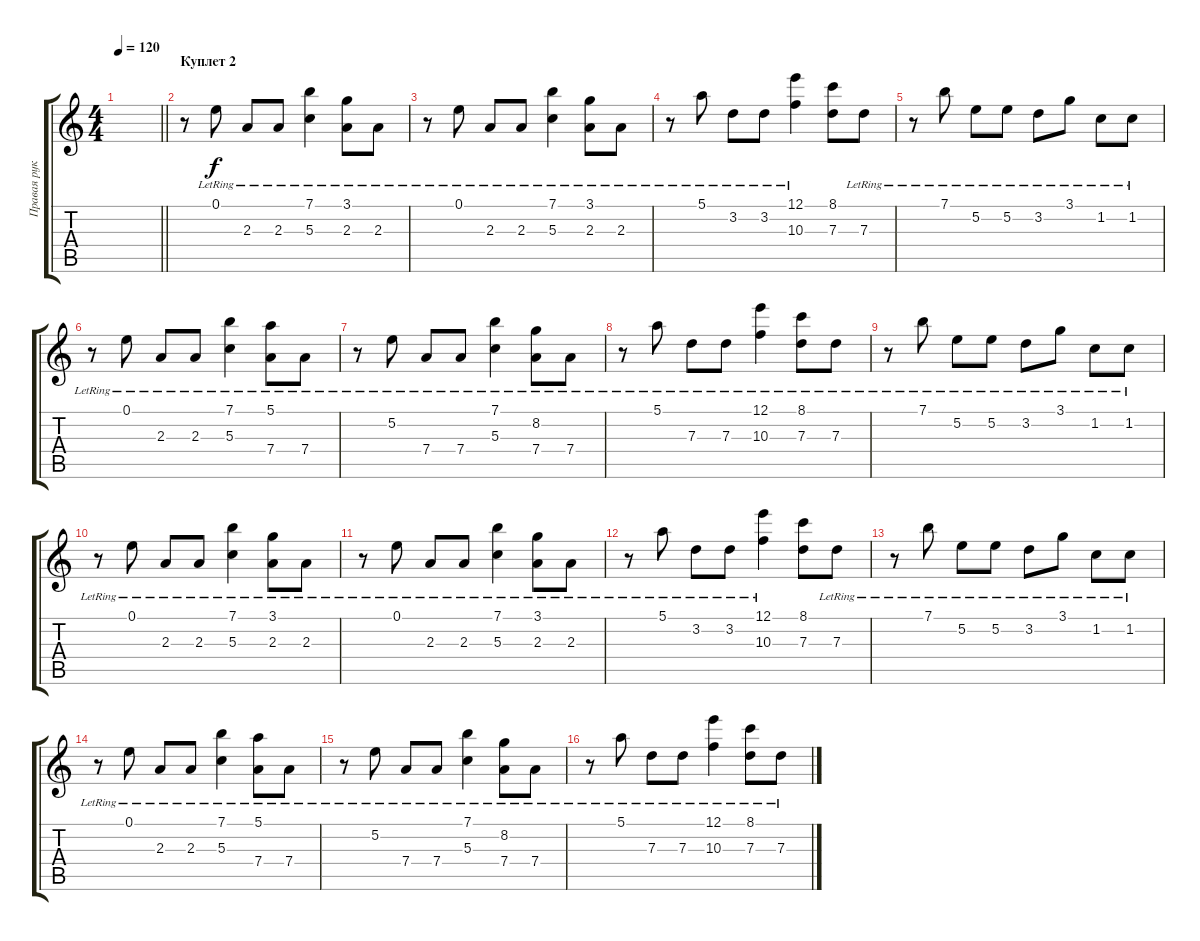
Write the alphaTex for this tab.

\track ("Правая рука" "Правая рук") {instrument acousticguitarsteel}
\staff {score tabs}
\tuning (E4 B3 G3 D3 A2 E2) {hide}
\ts (4 4)
\tempo 120
\clef g2
\barLineRight lightlight
\ks c
|
\section ("" "Куплет 2")
r.8 0.1{lr}.8 2.3{lr}.8 2.3{lr}.8 (7.1{lr} 5.3{lr}).4 (3.1 2.3{lr}).8 2.3{lr}.8 |
r.8 0.1{lr}.8 2.3{lr}.8 2.3{lr}.8 (7.1 5.3{lr}).4 (3.1 2.3{lr}).8 2.3{lr}.8 |
r.8 5.1{lr}.8 3.2{lr}.8 3.2{lr}.8 (12.1{lr} 10.3{lr}).4 (8.1 7.3).8 7.3{lr}.8 |
r.8 7.1{lr}.8 5.2{lr}.8 5.2{lr}.8 3.2{lr}.8 3.1{lr}.8 1.2{lr}.8 1.2{lr}.8 |
r.8 0.1{lr}.8 2.3{lr}.8 2.3{lr}.8 (7.1{lr} 5.3{lr}).4 (5.1{lr} 7.4{lr}).8 7.4{lr}.8 |
r.8 5.2{lr}.8 7.4{lr}.8 7.4{lr}.8 (7.1 5.3{lr}).4 (8.2 7.4{lr}).8 7.4{lr}.8 |
r.8 5.1{lr}.8 7.3{lr}.8 7.3{lr}.8 (12.1{lr} 10.3{lr}).4 (8.1 7.3{lr}).8 7.3{lr}.8 |
r.8 7.1{lr}.8 5.2{lr}.8 5.2{lr}.8 3.2{lr}.8 3.1{lr}.8 1.2{lr}.8 1.2{lr}.8 |
r.8 0.1{lr}.8 2.3{lr}.8 2.3{lr}.8 (7.1{lr} 5.3{lr}).4 (3.1 2.3{lr}).8 2.3{lr}.8 |
r.8 0.1{lr}.8 2.3{lr}.8 2.3{lr}.8 (7.1 5.3{lr}).4 (3.1 2.3{lr}).8 2.3{lr}.8 |
r.8 5.1{lr}.8 3.2{lr}.8 3.2{lr}.8 (12.1{lr} 10.3{lr}).4 (8.1 7.3).8 7.3{lr}.8 |
r.8 7.1{lr}.8 5.2{lr}.8 5.2{lr}.8 3.2{lr}.8 3.1{lr}.8 1.2{lr}.8 1.2{lr}.8 |
r.8 0.1{lr}.8 2.3{lr}.8 2.3{lr}.8 (7.1{lr} 5.3{lr}).4 (5.1{lr} 7.4{lr}).8 7.4{lr}.8 |
r.8 5.2{lr}.8 7.4{lr}.8 7.4{lr}.8 (7.1 5.3{lr}).4 (8.2 7.4{lr}).8 7.4{lr}.8 |
r.8 5.1{lr}.8 7.3{lr}.8 7.3{lr}.8 (12.1{lr} 10.3{lr}).4 (8.1 7.3{lr}).8 7.3{lr}.8
